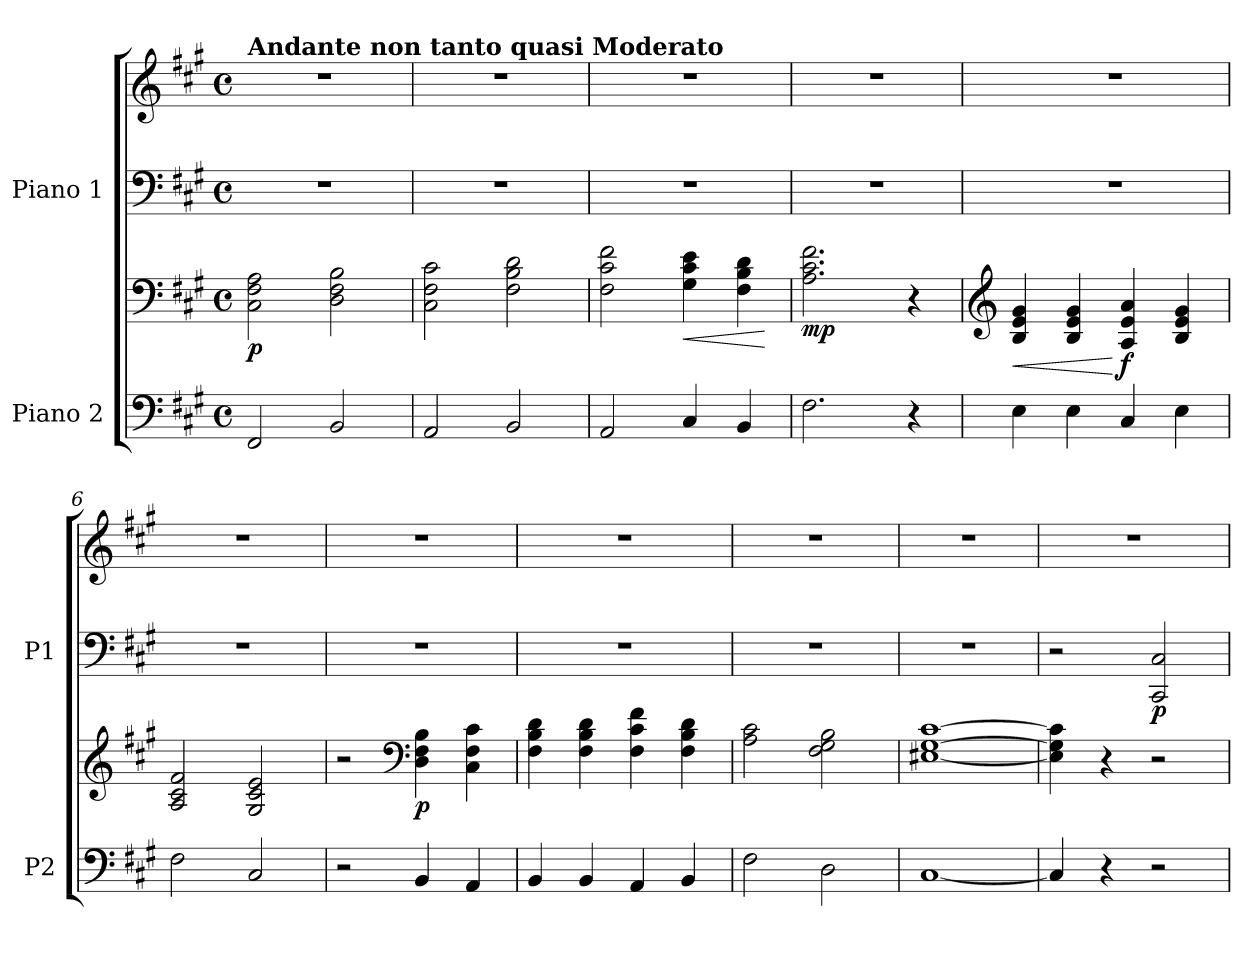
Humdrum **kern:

**kern	**kern	**dynam	**kern	**kern	**dynam
*part2	*part2	*part2	*part1	*part1	*part1
*staff4	*staff3	*staff3/4	*staff2	*staff1	*staff1/2
*I"Piano 2	*	*	*I"Piano 1	*	*
*I'P2	*	*	*I'P1	*	*
*clefF4	*clefF4	*	*clefF4	*clefG2	*
*k[f#c#g#]	*k[f#c#g#]	*	*k[f#c#g#]	*k[f#c#g#]	*
*M4/4	*M4/4	*	*M4/4	*M4/4	*
*met(c)	*met(c)	*	*met(c)	*met(c)	*
=1	=1	=1	=1	=1	=1
!	!	!	!	!LO:TX:a:B:t=Andante non tanto quasi Moderato	!
!	!	!LO:DY:b	!	!	!
2FF#/	2C#\ 2F#\ 2A\	p	1r	1r	.
2BB/	2D\ 2F#\ 2B\	.	.	.	.
=2	=2	=2	=2	=2	=2
2AA/	2C#\ 2F#\ 2c#\	.	1r	1r	.
2BB/	2F#\ 2B\ 2d\	.	.	.	.
=3	=3	=3	=3	=3	=3
2AA/	2F#\ 2c#\ 2f#\	.	1r	1r	.
!	!	!LO:HP:b	!	!	!
4C#/	4G#\ 4c#\ 4e\	<	.	.	.
4BB/	4F#\ 4B\ 4d\	.	.	.	.
.	.	[	.	.	.
=4	=4	=4	=4	=4	=4
!	!	!LO:DY:b	!	!	!
2.F#\	2.A\ 2.c#\ 2.f#\	mp	1r	1r	.
4r	4r	.	.	.	.
!!LO:LB:g=z
=5	=5	=5	=5	=5	=5
*	*clefG2	*	*	*	*
!	!	!LO:HP:b	!	!	!
4E\	4B/ 4e/ 4g#/	<	1r	1r	.
4E\	4B/ 4e/ 4g#/	.	.	.	.
!	!	!LO:DY:n=1:b	!	!	!
4C#/	4A/ 4e/ 4a/	[ f	.	.	.
4E\	4B/ 4e/ 4g#/	.	.	.	.
=6	=6	=6	=6	=6	=6
2F#\	2A/ 2c#/ 2f#/	.	1r	1r	.
2C#/	2G#/ 2c#/ 2e/	.	.	.	.
=7	=7	=7	=7	=7	=7
2r	2r	.	1r	1r	.
*	*clefF4	*	*	*	*
!	!	!LO:DY:b	!	!	!
4BB/	4D\ 4F#\ 4B\	p	.	.	.
4AA/	4C#\ 4F#\ 4c#\	.	.	.	.
=8	=8	=8	=8	=8	=8
4BB/	4F#\ 4B\ 4d\	.	1r	1r	.
4BB/	4F#\ 4B\ 4d\	.	.	.	.
4AA/	4F#\ 4c#\ 4f#\	.	.	.	.
4BB/	4F#\ 4B\ 4d\	.	.	.	.
=9	=9	=9	=9	=9	=9
2F#\	2A\ 2c#\	.	1r	1r	.
2D\	2F#\ 2G#\ 2B\	.	.	.	.
!!LO:LB:g=z
=10	=10	=10	=10	=10	=10
[1C#	[1E#X [1G# [1c#	.	1r	1r	.
=11	=11	=11	=11	=11	=11
4C#/]	4E#\] 4G#\] 4c#\]	.	2r	1r	.
4r	4r	.	.	.	.
!	!	!	!	!	!LO:DY:b=2
2r	2r	.	2CC#/ 2C#/	.	p
=	=	=	=	=	=
*-	*-	*-	*-	*-	*-
